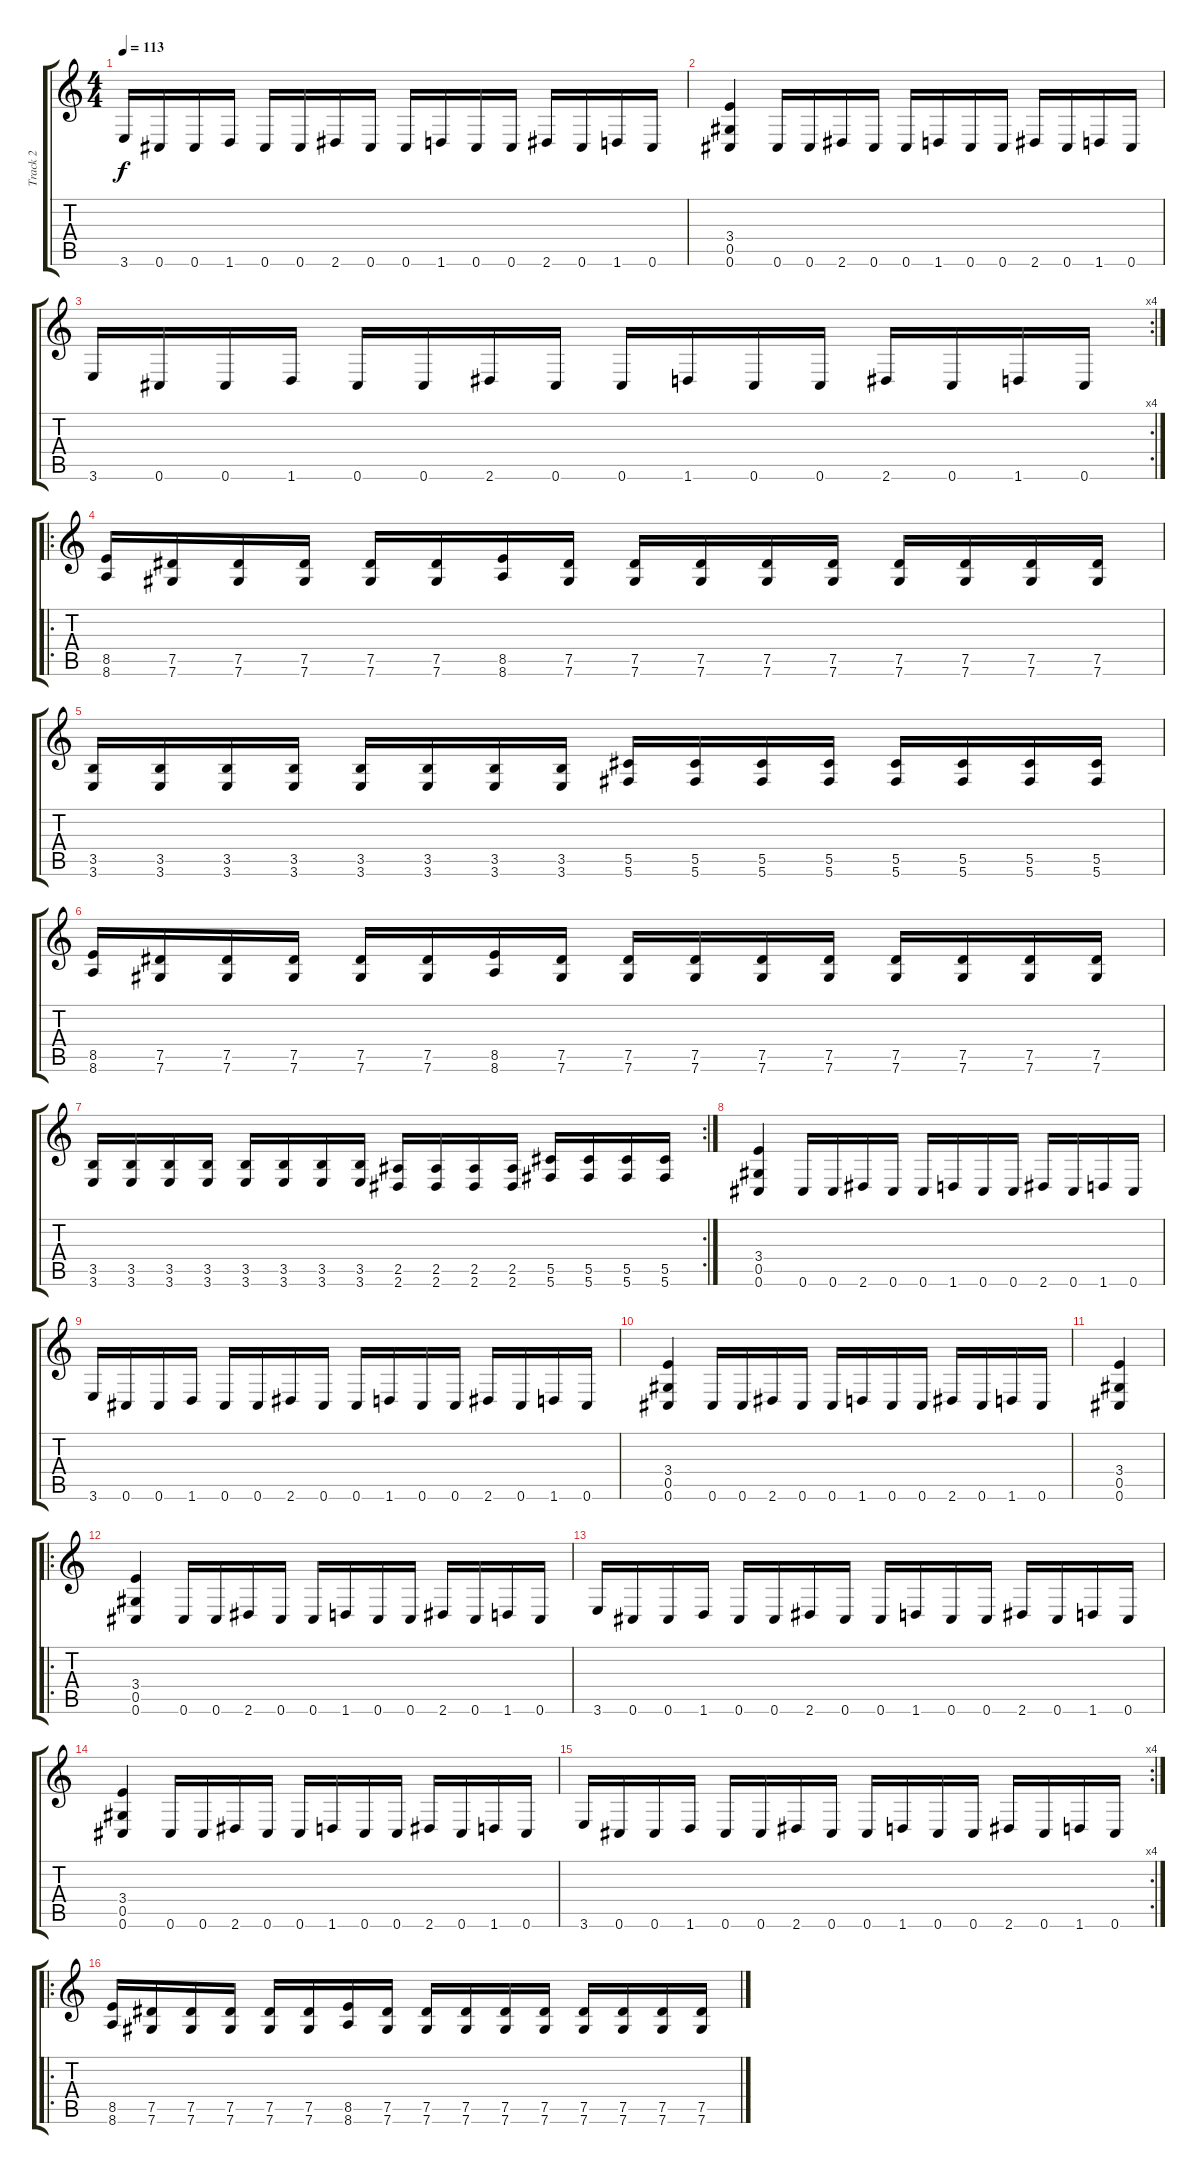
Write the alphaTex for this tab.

\track ("Track 2" "Track 2") {instrument distortionguitar}
\staff {score tabs}
\tuning (Eb4 Bb3 Gb3 Db3 Ab2 Db2) {hide}
\ts (4 4)
\tempo 113
\clef g2
\ks c
3.6.16{dy f} 0.6.16 0.6.16 1.6.16 0.6.16 0.6.16 2.6.16 0.6.16 0.6.16 1.6.16 0.6.16 0.6.16 2.6.16 0.6.16 1.6.16 0.6.16 |
(3.4 0.5 0.6).4 0.6.16 0.6.16 2.6.16 0.6.16 0.6.16 1.6.16 0.6.16 0.6.16 2.6.16 0.6.16 1.6.16 0.6.16 |
\rc 4
3.6.16 0.6.16 0.6.16 1.6.16 0.6.16 0.6.16 2.6.16 0.6.16 0.6.16 1.6.16 0.6.16 0.6.16 2.6.16 0.6.16 1.6.16 0.6.16 |
\ro
(8.5 8.6).16 (7.5 7.6).16 (7.5 7.6).16 (7.5 7.6).16 (7.5 7.6).16 (7.5 7.6).16 (8.5 8.6).16 (7.5 7.6).16 (7.5 7.6).16 (7.5 7.6).16 (7.5 7.6).16 (7.5 7.6).16 (7.5 7.6).16 (7.5 7.6).16 (7.5 7.6).16 (7.5 7.6).16 |
(3.5 3.6).16 (3.5 3.6).16 (3.5 3.6).16 (3.5 3.6).16 (3.5 3.6).16 (3.5 3.6).16 (3.5 3.6).16 (3.5 3.6).16 (5.5 5.6).16 (5.5 5.6).16 (5.5 5.6).16 (5.5 5.6).16 (5.5 5.6).16 (5.5 5.6).16 (5.5 5.6).16 (5.5 5.6).16 |
(8.5 8.6).16 (7.5 7.6).16 (7.5 7.6).16 (7.5 7.6).16 (7.5 7.6).16 (7.5 7.6).16 (8.5 8.6).16 (7.5 7.6).16 (7.5 7.6).16 (7.5 7.6).16 (7.5 7.6).16 (7.5 7.6).16 (7.5 7.6).16 (7.5 7.6).16 (7.5 7.6).16 (7.5 7.6).16 |
\rc 2
(3.5 3.6).16 (3.5 3.6).16 (3.5 3.6).16 (3.5 3.6).16 (3.5 3.6).16 (3.5 3.6).16 (3.5 3.6).16 (3.5 3.6).16 (2.5 2.6).16 (2.5 2.6).16 (2.5 2.6).16 (2.5 2.6).16 (5.5 5.6).16 (5.5 5.6).16 (5.5 5.6).16 (5.5 5.6).16 |
(3.4 0.5 0.6).4 0.6.16 0.6.16 2.6.16 0.6.16 0.6.16 1.6.16 0.6.16 0.6.16 2.6.16 0.6.16 1.6.16 0.6.16 |
3.6.16 0.6.16 0.6.16 1.6.16 0.6.16 0.6.16 2.6.16 0.6.16 0.6.16 1.6.16 0.6.16 0.6.16 2.6.16 0.6.16 1.6.16 0.6.16 |
(3.4 0.5 0.6).4 0.6.16 0.6.16 2.6.16 0.6.16 0.6.16 1.6.16 0.6.16 0.6.16 2.6.16 0.6.16 1.6.16 0.6.16 |
(3.4 0.5 0.6).4 |
\ro
(3.4 0.5 0.6).4 0.6.16 0.6.16 2.6.16 0.6.16 0.6.16 1.6.16 0.6.16 0.6.16 2.6.16 0.6.16 1.6.16 0.6.16 |
3.6.16 0.6.16 0.6.16 1.6.16 0.6.16 0.6.16 2.6.16 0.6.16 0.6.16 1.6.16 0.6.16 0.6.16 2.6.16 0.6.16 1.6.16 0.6.16 |
(3.4 0.5 0.6).4 0.6.16 0.6.16 2.6.16 0.6.16 0.6.16 1.6.16 0.6.16 0.6.16 2.6.16 0.6.16 1.6.16 0.6.16 |
\rc 4
3.6.16 0.6.16 0.6.16 1.6.16 0.6.16 0.6.16 2.6.16 0.6.16 0.6.16 1.6.16 0.6.16 0.6.16 2.6.16 0.6.16 1.6.16 0.6.16 |
\ro
(8.5 8.6).16 (7.5 7.6).16 (7.5 7.6).16 (7.5 7.6).16 (7.5 7.6).16 (7.5 7.6).16 (8.5 8.6).16 (7.5 7.6).16 (7.5 7.6).16 (7.5 7.6).16 (7.5 7.6).16 (7.5 7.6).16 (7.5 7.6).16 (7.5 7.6).16 (7.5 7.6).16 (7.5 7.6).16
